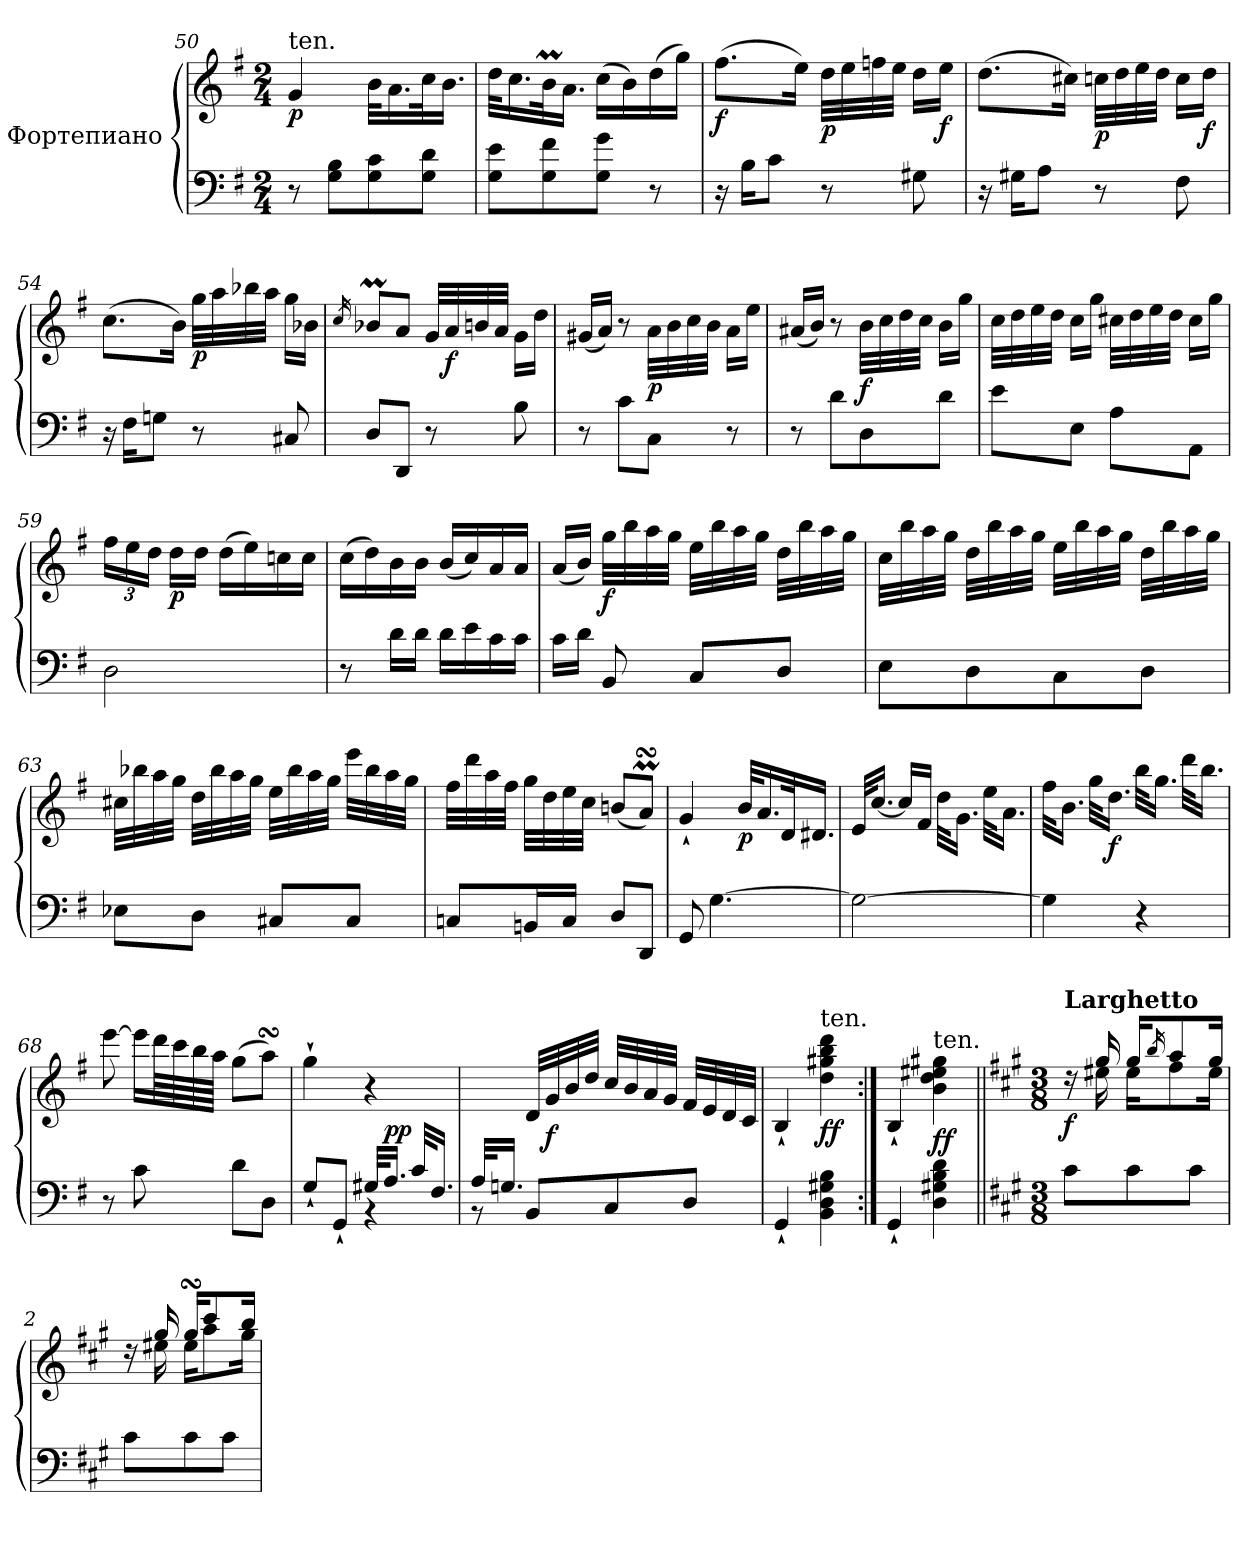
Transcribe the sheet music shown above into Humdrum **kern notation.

**kern	**kern	**dynam
*part1	*part1	*part1
*staff2	*staff1	*staff1/2
*I"Фортепиано	*	*
*clefF4	*clefG2	*
*k[f#]	*k[f#]	*
*G:	*G:	*
*M2/4	*M2/4	*
=50	=50	=50
!	!LO:TX:a:t=ten.	!
!	!	!LO:DY:b
8r	4g/	p
8G\ 8B\L	.	.
8G\ 8c\	32b\KLL	.
.	16.a\	.
8G\ 8d\J	32cc\K	.
.	16.b\JJ	.
!!LO:LB:g=z
=51	=51	=51
8G\ 8e\L	32dd\KLL	.
.	16.cc\	.
8G\ 8f#\	32bm\K	.
.	16.a\JJ	.
8G\ 8g\J	(>16cc\LL	.
.	16b\)	.
8r	(>16dd\	.
.	16gg\JJ)	.
=52	=52	=52
!	!	!LO:DY:b
16r	(>8.ff#\L	f
16B\KL	.	.
8c\J	.	.
.	16ee\Jk)	.
!	!	!LO:DY:b
8r	32dd\LLL	p
.	32ee\	.
.	32ffn\	.
.	32ee\JJJ	.
8G#X\	16dd\LL	.
!	!	!LO:DY:b
.	16ee\JJ	f
=53	=53	=53
16r	(>8.dd\L	.
16G#X\KL	.	.
8A\J	.	.
.	16cc#X\Jk)	.
!	!	!LO:DY:b
8r	32ccn\LLL	p
.	32dd\	.
.	32ee\	.
.	32dd\JJJ	.
8F#\	16cc\LL	.
!	!	!LO:DY:b
.	16dd\JJ	f
=54	=54	=54
16r	(>8.cc\L	.
16F#\KL	.	.
8Gn\J	.	.
.	16b\Jk)	.
!	!	!LO:DY:b
8r	32gg\LLL	p
.	32aa\	.
.	32bb-X\	.
.	32aa\JJJ	.
8C#X/	16gg\LL	.
.	16b-X\JJ	.
!!LO:LB:g=z
=55	=55	=55
.	16qcc/	.
8D/L	8b-XM/L	.
8DD/J	8a/J	.
8r	32g/LLL	.
!	!	!LO:DY:b
.	32a/	f
.	32bn/	.
.	32a/JJJ	.
8B\	16g\LL	.
.	16dd\JJ	.
=56	=56	=56
8r	(<16g#X/LL	.
.	16a/JJ)	.
8c\L	8r	.
!	!	!LO:DY:b
8C\J	32a\LLL	p
.	32b\	.
.	32cc\	.
.	32b\JJJ	.
8r	16a\LL	.
.	16ee\JJ	.
=57	=57	=57
8r	(<16a#X/LL	.
.	16b/JJ)	.
8d\L	8r	.
!	!	!LO:DY:b
8D\	32b\LLL	f
.	32cc\	.
.	32dd\	.
.	32cc\JJJ	.
8d\J	16b\LL	.
.	16gg\JJ	.
=58	=58	=58
8e\L	32cc\LLL	.
.	32dd\	.
.	32ee\	.
.	32dd\JJJ	.
8E\J	16cc\LL	.
.	16gg\JJ	.
8A\L	32cc#X\LLL	.
.	32dd\	.
.	32ee\	.
.	32dd\JJJ	.
8AA\J	16cc#\LL	.
.	16gg\JJ	.
!!LO:PB:g=z
=59	=59	=59
*	*Xbrackettup	*
2D\	24ff#\LL	.
.	24ee\	.
.	24dd\JJ	.
!	!	!LO:DY:b
.	16dd\LL	p
.	16dd\JJ	.
.	(>16dd\LL	.
.	16ee\)	.
.	16ccn\	.
.	16cc\JJ	.
=60	=60	=60
8r	(>16cc\LL	.
.	16dd\)	.
16d\LL	16b\	.
16d\JJ	16b\JJ	.
16d\LL	(<16b/LL	.
16e\	16cc/)	.
16c\	16a/	.
16c\JJ	16a/JJ	.
=61	=61	=61
16c\LL	(<16a/LL	.
16d\JJ	16b/JJ)	.
!	!	!LO:DY:b
8BB/	32gg\LLL	f
.	32bb\	.
.	32aa\	.
.	32gg\JJJ	.
8C/L	32ee\LLL	.
.	32bb\	.
.	32aa\	.
.	32gg\JJJ	.
8D/J	32dd\LLL	.
.	32bb\	.
.	32aa\	.
.	32gg\JJJ	.
!!LO:LB:g=z
=62	=62	=62
8E\L	32cc\LLL	.
.	32bb\	.
.	32aa\	.
.	32gg\JJJ	.
8D\	32dd\LLL	.
.	32bb\	.
.	32aa\	.
.	32gg\JJJ	.
8C\	32ee\LLL	.
.	32bb\	.
.	32aa\	.
.	32gg\JJJ	.
8D\J	32dd\LLL	.
.	32bb\	.
.	32aa\	.
.	32gg\JJJ	.
=63	=63	=63
8E-X\L	32cc#X\LLL	.
.	32bb-X\	.
.	32aa\	.
.	32gg\JJJ	.
8D\J	32dd\LLL	.
.	32bb-\	.
.	32aa\	.
.	32gg\JJJ	.
8C#X/L	32ee\LLL	.
.	32bb-\	.
.	32aa\	.
.	32gg\JJJ	.
8C#/J	32eee\LLL	.
.	32bb-\	.
.	32aa\	.
.	32gg\JJJ	.
=64	=64	=64
8Cn/L	32ff#\LLL	.
.	32ddd\	.
.	32aa\	.
.	32ff#\JJJ	.
16BBn/L	32gg\LLL	.
.	32dd\	.
16C/JJ	32ee\	.
.	32cc\JJJ	.
8D/L	(<8bn/L	.
8DD/J	8aMsSSS/J)	.
!!LO:LB:g=z
=65	=65	=65
8GG/	4g`</	.
[4.G\	.	.
!	!	!LO:DY:b
.	32b/KLL	p
.	16.a/	.
.	32d/K	.
.	16.d#X/JJ	.
=66	=66	=66
2G\_	32e/KLL	.
.	[16.cc/JJ	.
.	16cc/LL]	.
.	16f#/JJ	.
.	32dd\KLL	.
.	16.g\JJ	.
.	32ee\KLL	.
.	16.a\JJ	.
=67	=67	=67
4G\]	32ff#\KLL	.
.	16.b\JJ	.
.	32gg\KLL	.
!	!	!LO:DY:b
.	16.dd\JJ	f
4r	32bb\KLL	.
.	16.gg\JJ	.
.	32ddd\KLL	.
.	16.bb\JJ	.
=68	=68	=68
8r	[8eee\	.
8c\	16eee\LL]	.
.	64ddd\LL	.
.	64ccc\	.
.	64bb\	.
.	64aa\JJJJ	.
8d\L	(>8gg\L	.
8D\J	8aasSSS\J)	.
!!LO:LB:g=z
=69	=69	=69
*^	*	*
8G`</L	4ryy	4gg`>\	.
8GG`</J	.	.	.
32G#X/KLL	4rBB	4r	.
!	!	!	!LO:DY:a=2
16.A/JJ	.	.	pp
32c/KLL	.	.	.
16.F#/JJ	.	.	.
=70	=70	=70	=70
32A/KLL	8rBB	8ryy	.
16.Gn/JJ	.	.	.
8BB/L	4.ryy	32d/LLL	.
!	!	!	!LO:DY:b
.	.	32g/	f
.	.	32b/	.
.	.	32dd/JJJ	.
8C/	.	32cc/LLL	.
.	.	32b/	.
.	.	32a/	.
.	.	32g/JJJ	.
8D/J	.	32f#/LLL	.
.	.	32e/	.
.	.	32d/	.
.	.	32c/JJJ	.
*v	*v	*	*
=71	=71	=71
4GG`</	4B`</	.
!	!LO:TX:a:t=ten.	!
!	!	!LO:DY:b
4BB\ 4D\ 4G#X\ 4B\	4dd\ 4gg#X\ 4bb\ 4ddd\	ff
=72:|!	=72:|!	=72:|!
4GG`</	4B`</	.
!	!LO:TX:a:t=ten.	!
!	!	!LO:DY:b
4D\ 4G#X\ 4B\ 4d\	4b\ 4dd\ 4ee#X\ 4gg#X\	ff
!!LO:LB:g=z
=1||	=1||	=1||
*k[f#c#g#]	*k[f#c#g#]	*
*A:	*A:	*
*M3/8	*M3/8	*
*	*^	*
!	!LO:TX:a:B:t=Larghetto	!	!
!	!	!	!LO:DY:b
8c#\L	16rdd	16ryy	f
.	16gg#/	16ee#X\	.
8c#\	16gg#/KL	16ee#\KL	.
.	16qbb/	.	.
.	8aa/	8ff#\	.
8c#\J	.	.	.
.	16gg#/Jk	16ee#\Jk	.
=2	=2	=2	=2
8c#\L	16rdd	16ryy	.
.	16gg#/	16ee#X\	.
8c#\	16gg#sSsS/KL	16ee#\KL	.
.	8ccc#/	8aa\	.
8c#\J	.	.	.
.	16bb/Jk	16gg#\Jk	.
*	*v	*v	*
=	=	=
*-	*-	*-
